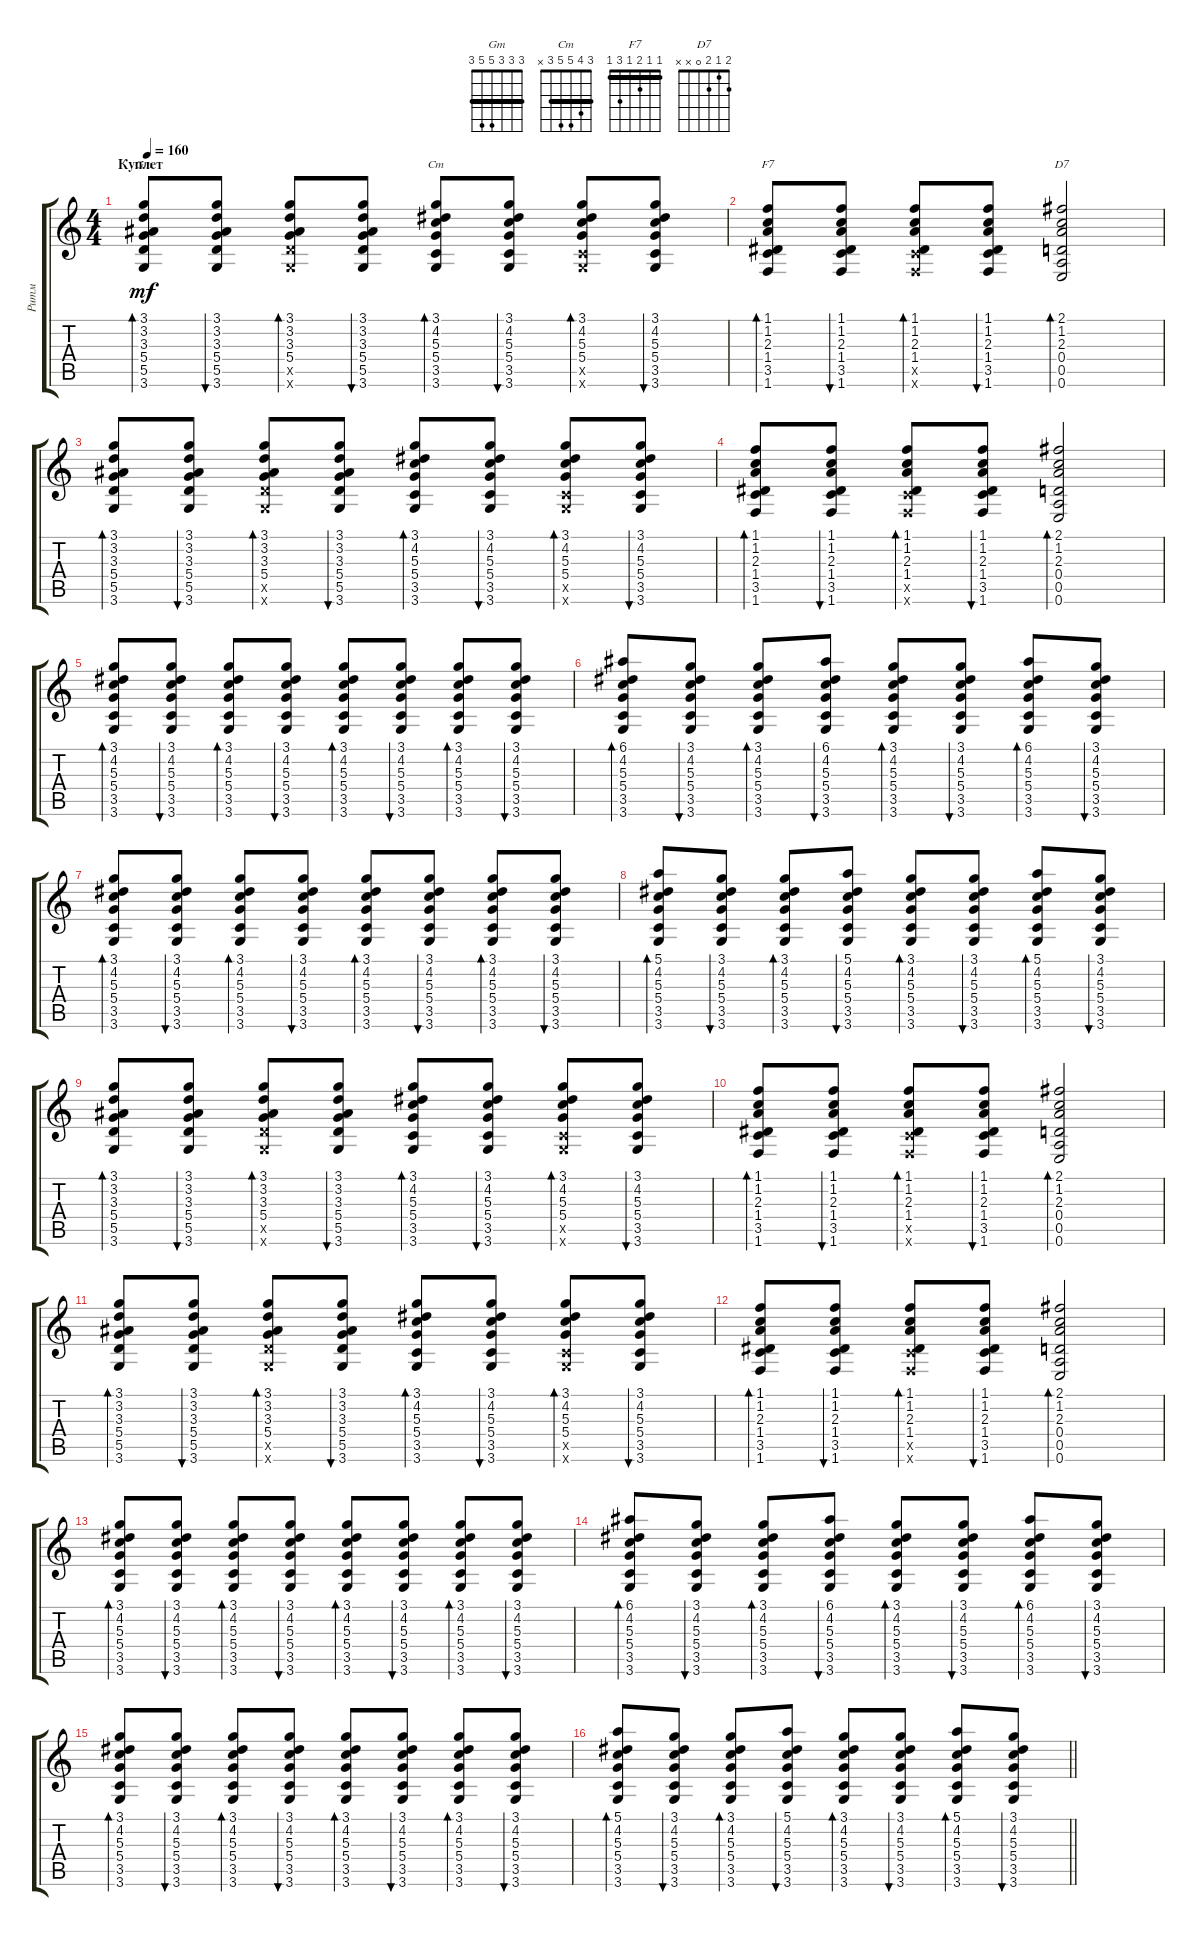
\track ("Ритм" "Ритм") {instrument acousticguitarsteel}
\staff {score tabs}
\tuning (E4 B3 G3 D3 A2 E2) {hide}
\chord ("Gm" 3 3 3 5 5 3) {barre 3}
\chord ("Cm" 3 4 5 5 3 x) {barre 3}
\chord ("F7" 1 1 2 1 3 1) {barre 1}
\chord ("D7" 2 1 2 0 x x)
\ts (4 4)
\section ("" "Куплет")
\tempo 160
\clef g2
\ks c
(3.1 3.2 3.3 5.4 5.5 3.6).8{bd 60 ch "Gm" dy mf} (3.1 3.2 3.3 5.4 5.5 3.6).8{bu 60} (3.1 3.2 3.3 5.4 5.5{x} 3.6{x}).8{bd 60} (3.1 3.2 3.3 5.4 5.5 3.6).8{bu 60} (3.1 4.2 5.3 5.4 3.5 3.6).8{bd 60 ch "Cm"} (3.1 4.2 5.3 5.4 3.5 3.6).8{bu 60} (3.1 4.2 5.3 5.4 3.5{x} 3.6{x}).8{bd 60} (3.1 4.2 5.3 5.4 3.5 3.6).8{bu 60} |
(1.1 1.2 2.3 1.4 3.5 1.6).8{bd 60 ch "F7"} (1.1 1.2 2.3 1.4 3.5 1.6).8{bu 60} (1.1 1.2 2.3 1.4 3.5{x} 1.6{x}).8{bd 60} (1.1 1.2 2.3 1.4 3.5 1.6).8{bu 60} (2.1 1.2 2.3 0.4 0.5 0.6).2{bd 120 ch "D7"} |
(3.1 3.2 3.3 5.4 5.5 3.6).8{bd 60} (3.1 3.2 3.3 5.4 5.5 3.6).8{bu 60} (3.1 3.2 3.3 5.4 5.5{x} 3.6{x}).8{bd 60} (3.1 3.2 3.3 5.4 5.5 3.6).8{bu 60} (3.1 4.2 5.3 5.4 3.5 3.6).8{bd 60} (3.1 4.2 5.3 5.4 3.5 3.6).8{bu 60} (3.1 4.2 5.3 5.4 3.5{x} 3.6{x}).8{bd 60} (3.1 4.2 5.3 5.4 3.5 3.6).8{bu 60} |
(1.1 1.2 2.3 1.4 3.5 1.6).8{bd 60} (1.1 1.2 2.3 1.4 3.5 1.6).8{bu 60} (1.1 1.2 2.3 1.4 3.5{x} 1.6{x}).8{bd 60} (1.1 1.2 2.3 1.4 3.5 1.6).8{bu 60} (2.1 1.2 2.3 0.4 0.5 0.6).2{bd 120} |
(3.1 4.2 5.3 5.4 3.5 3.6).8{bd 60} (3.1 4.2 5.3 5.4 3.5 3.6).8{bu 60} (3.1 4.2 5.3 5.4 3.5 3.6).8{bd 60} (3.1 4.2 5.3 5.4 3.5 3.6).8{bu 60} (3.1 4.2 5.3 5.4 3.5 3.6).8{bd 60} (3.1 4.2 5.3 5.4 3.5 3.6).8{bu 60} (3.1 4.2 5.3 5.4 3.5 3.6).8{bd 60} (3.1 4.2 5.3 5.4 3.5 3.6).8{bu 60} |
(6.1 4.2 5.3 5.4 3.5 3.6).8{bd 60} (3.1 4.2 5.3 5.4 3.5 3.6).8{bu 60} (3.1 4.2 5.3 5.4 3.5 3.6).8{bd 60} (6.1 4.2 5.3 5.4 3.5 3.6).8{bu 60} (3.1 4.2 5.3 5.4 3.5 3.6).8{bd 60} (3.1 4.2 5.3 5.4 3.5 3.6).8{bu 60} (6.1 4.2 5.3 5.4 3.5 3.6).8{bd 60} (3.1 4.2 5.3 5.4 3.5 3.6).8{bu 60} |
(3.1 4.2 5.3 5.4 3.5 3.6).8{bd 60} (3.1 4.2 5.3 5.4 3.5 3.6).8{bu 60} (3.1 4.2 5.3 5.4 3.5 3.6).8{bd 60} (3.1 4.2 5.3 5.4 3.5 3.6).8{bu 60} (3.1 4.2 5.3 5.4 3.5 3.6).8{bd 60} (3.1 4.2 5.3 5.4 3.5 3.6).8{bu 60} (3.1 4.2 5.3 5.4 3.5 3.6).8{bd 60} (3.1 4.2 5.3 5.4 3.5 3.6).8{bu 60} |
(5.1 4.2 5.3 5.4 3.5 3.6).8{bd 60} (3.1 4.2 5.3 5.4 3.5 3.6).8{bu 60} (3.1 4.2 5.3 5.4 3.5 3.6).8{bd 60} (5.1 4.2 5.3 5.4 3.5 3.6).8{bu 60} (3.1 4.2 5.3 5.4 3.5 3.6).8{bd 60} (3.1 4.2 5.3 5.4 3.5 3.6).8{bu 60} (5.1 4.2 5.3 5.4 3.5 3.6).8{bd 60} (3.1 4.2 5.3 5.4 3.5 3.6).8{bu 60} |
(3.1 3.2 3.3 5.4 5.5 3.6).8{bd 60} (3.1 3.2 3.3 5.4 5.5 3.6).8{bu 60} (3.1 3.2 3.3 5.4 5.5{x} 3.6{x}).8{bd 60} (3.1 3.2 3.3 5.4 5.5 3.6).8{bu 60} (3.1 4.2 5.3 5.4 3.5 3.6).8{bd 60} (3.1 4.2 5.3 5.4 3.5 3.6).8{bu 60} (3.1 4.2 5.3 5.4 3.5{x} 3.6{x}).8{bd 60} (3.1 4.2 5.3 5.4 3.5 3.6).8{bu 60} |
(1.1 1.2 2.3 1.4 3.5 1.6).8{bd 60} (1.1 1.2 2.3 1.4 3.5 1.6).8{bu 60} (1.1 1.2 2.3 1.4 3.5{x} 1.6{x}).8{bd 60} (1.1 1.2 2.3 1.4 3.5 1.6).8{bu 60} (2.1 1.2 2.3 0.4 0.5 0.6).2{bd 120} |
(3.1 3.2 3.3 5.4 5.5 3.6).8{bd 60} (3.1 3.2 3.3 5.4 5.5 3.6).8{bu 60} (3.1 3.2 3.3 5.4 5.5{x} 3.6{x}).8{bd 60} (3.1 3.2 3.3 5.4 5.5 3.6).8{bu 60} (3.1 4.2 5.3 5.4 3.5 3.6).8{bd 60} (3.1 4.2 5.3 5.4 3.5 3.6).8{bu 60} (3.1 4.2 5.3 5.4 3.5{x} 3.6{x}).8{bd 60} (3.1 4.2 5.3 5.4 3.5 3.6).8{bu 60} |
(1.1 1.2 2.3 1.4 3.5 1.6).8{bd 60} (1.1 1.2 2.3 1.4 3.5 1.6).8{bu 60} (1.1 1.2 2.3 1.4 3.5{x} 1.6{x}).8{bd 60} (1.1 1.2 2.3 1.4 3.5 1.6).8{bu 60} (2.1 1.2 2.3 0.4 0.5 0.6).2{bd 120} |
(3.1 4.2 5.3 5.4 3.5 3.6).8{bd 60} (3.1 4.2 5.3 5.4 3.5 3.6).8{bu 60} (3.1 4.2 5.3 5.4 3.5 3.6).8{bd 60} (3.1 4.2 5.3 5.4 3.5 3.6).8{bu 60} (3.1 4.2 5.3 5.4 3.5 3.6).8{bd 60} (3.1 4.2 5.3 5.4 3.5 3.6).8{bu 60} (3.1 4.2 5.3 5.4 3.5 3.6).8{bd 60} (3.1 4.2 5.3 5.4 3.5 3.6).8{bu 60} |
(6.1 4.2 5.3 5.4 3.5 3.6).8{bd 60} (3.1 4.2 5.3 5.4 3.5 3.6).8{bu 60} (3.1 4.2 5.3 5.4 3.5 3.6).8{bd 60} (6.1 4.2 5.3 5.4 3.5 3.6).8{bu 60} (3.1 4.2 5.3 5.4 3.5 3.6).8{bd 60} (3.1 4.2 5.3 5.4 3.5 3.6).8{bu 60} (6.1 4.2 5.3 5.4 3.5 3.6).8{bd 60} (3.1 4.2 5.3 5.4 3.5 3.6).8{bu 60} |
(3.1 4.2 5.3 5.4 3.5 3.6).8{bd 60} (3.1 4.2 5.3 5.4 3.5 3.6).8{bu 60} (3.1 4.2 5.3 5.4 3.5 3.6).8{bd 60} (3.1 4.2 5.3 5.4 3.5 3.6).8{bu 60} (3.1 4.2 5.3 5.4 3.5 3.6).8{bd 60} (3.1 4.2 5.3 5.4 3.5 3.6).8{bu 60} (3.1 4.2 5.3 5.4 3.5 3.6).8{bd 60} (3.1 4.2 5.3 5.4 3.5 3.6).8{bu 60} |
\barLineRight lightlight
(5.1 4.2 5.3 5.4 3.5 3.6).8{bd 60} (3.1 4.2 5.3 5.4 3.5 3.6).8{bu 60} (3.1 4.2 5.3 5.4 3.5 3.6).8{bd 60} (5.1 4.2 5.3 5.4 3.5 3.6).8{bu 60} (3.1 4.2 5.3 5.4 3.5 3.6).8{bd 60} (3.1 4.2 5.3 5.4 3.5 3.6).8{bu 60} (5.1 4.2 5.3 5.4 3.5 3.6).8{bd 60} (3.1 4.2 5.3 5.4 3.5 3.6).8{bu 60}
